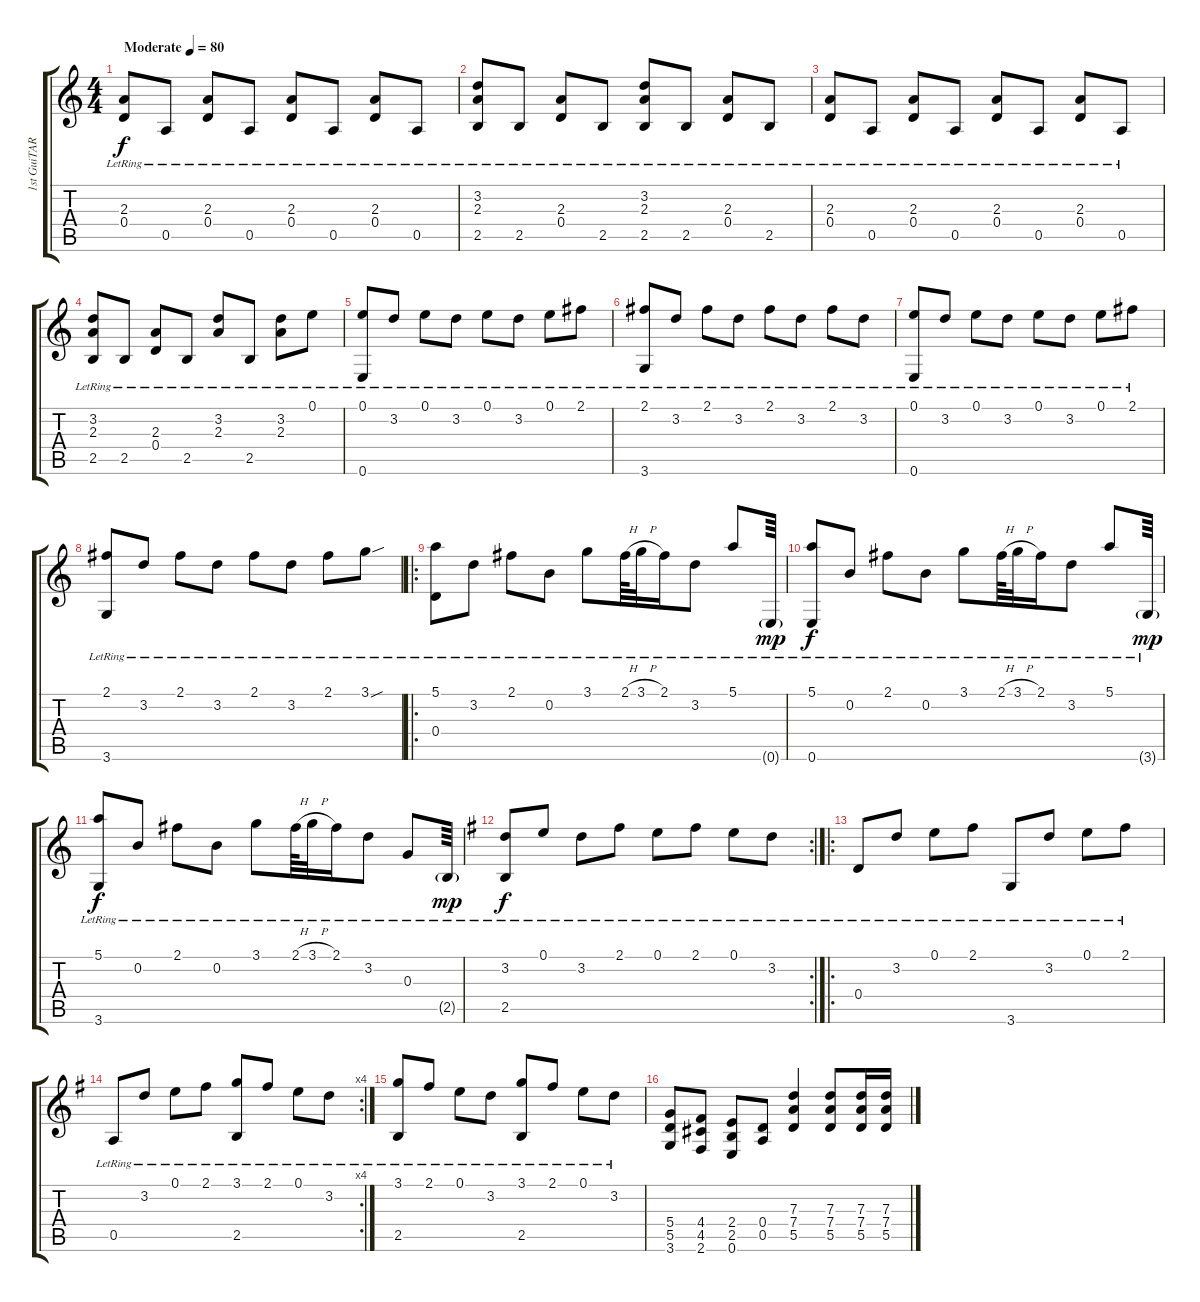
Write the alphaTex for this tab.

\track ("1st GuiTAR" "1st GuiTAR") {instrument electricguitarclean}
\staff {score tabs}
\tuning (E4 B3 G3 D3 A2 E2) {hide}
\ts (4 4)
\tempo (80 "Moderate")
\clef g2
\ks c
(2.3{lr} 0.4{lr}).8{dy f instrument electricguitarclean} 0.5{lr}.8 (2.3{lr} 0.4{lr}).8 0.5{lr}.8 (2.3{lr} 0.4{lr}).8 0.5{lr}.8 (2.3{lr} 0.4{lr}).8 0.5{lr}.8 |
(3.2{lr} 2.3{lr} 2.5{lr}).8 2.5{lr}.8 (2.3{lr} 0.4{lr}).8 2.5{lr}.8 (3.2{lr} 2.3{lr} 2.5{lr}).8 2.5{lr}.8 (2.3{lr} 0.4{lr}).8 2.5{lr}.8 |
(2.3{lr} 0.4{lr}).8 0.5{lr}.8 (2.3{lr} 0.4{lr}).8 0.5{lr}.8 (2.3{lr} 0.4{lr}).8 0.5{lr}.8 (2.3{lr} 0.4{lr}).8 0.5{lr}.8 |
(3.2{lr} 2.3{lr} 2.5{lr}).8 2.5{lr}.8 (2.3{lr} 0.4{lr}).8 2.5{lr}.8 (3.2{lr} 2.3{lr}).8 2.5{lr}.8 (3.2{lr} 2.3{lr}).8 0.1{lr}.8 |
(0.1{lr} 0.6{lr}).8 3.2{lr}.8 0.1{lr}.8 3.2{lr}.8 0.1{lr}.8 3.2{lr}.8 0.1{lr}.8 2.1{lr}.8 |
(2.1{lr} 3.6{lr}).8 3.2{lr}.8 2.1{lr}.8 3.2{lr}.8 2.1{lr}.8 3.2{lr}.8 2.1{lr}.8 3.2{lr}.8 |
(0.1{lr} 0.6{lr}).8 3.2{lr}.8 0.1{lr}.8 3.2{lr}.8 0.1{lr}.8 3.2{lr}.8 0.1{lr}.8 2.1{lr}.8 |
(2.1{lr} 3.6{lr}).8 3.2{lr}.8 2.1{lr}.8 3.2{lr}.8 2.1{lr}.8 3.2{lr}.8 2.1{lr}.8 3.1{sou lr}.8 |
\ro
(5.1{lr} 0.4{lr}).8 3.2{lr}.8 2.1{lr}.8 0.2{lr}.8 3.1{lr}.8 2.1{h lr}.64 3.1{h lr}.32 2.1{lr}.16 3.2{lr}.8 5.1{lr}.8 0.6{g lr}.64{dy mp} |
(5.1{lr} 0.6{lr}).8{dy f} 0.2{lr}.8 2.1{lr}.8 0.2{lr}.8 3.1{lr}.8 2.1{h lr}.64 3.1{h lr}.32 2.1{lr}.16 3.2{lr}.8 5.1{lr}.8 3.6{g lr}.64{dy mp} |
(5.1{lr} 3.6{lr}).8{dy f} 0.2{lr}.8 2.1{lr}.8 0.2{lr}.8 3.1{lr}.8 2.1{h lr}.64 3.1{h lr}.32 2.1{lr}.16 3.2{lr}.8 0.3{lr}.8 2.5{g lr}.64{dy mp} |
\rc 2
\ks eminor
(3.2{lr} 2.5{lr}).8{dy f} 0.1{lr}.8 3.2{lr}.8 2.1{lr}.8 0.1{lr}.8 2.1{lr}.8 0.1{lr}.8 3.2{lr}.8 |
\ro
0.4{lr}.8 3.2{lr}.8 0.1{lr}.8 2.1{lr}.8 3.6{lr}.8 3.2{lr}.8 0.1{lr}.8 2.1{lr}.8 |
\rc 4
0.5{lr}.8 3.2{lr}.8 0.1{lr}.8 2.1{lr}.8 (3.1{lr} 2.5{lr}).8 2.1{lr}.8 0.1{lr}.8 3.2{lr}.8 |
(3.1{lr} 2.5{lr}).8 2.1{lr}.8 0.1{lr}.8 3.2{lr}.8 (3.1{lr} 2.5{lr}).8 2.1{lr}.8 0.1{lr}.8 3.2{lr}.8 |
(5.4 5.5 3.6).8{instrument distortionguitar} (4.4 4.5 2.6).8 (2.4 2.5 0.6).8 (0.4 0.5).8 (7.3 7.4 5.5).4 (7.3 7.4 5.5).8 (7.3 7.4 5.5).16 (7.3 7.4 5.5).16
